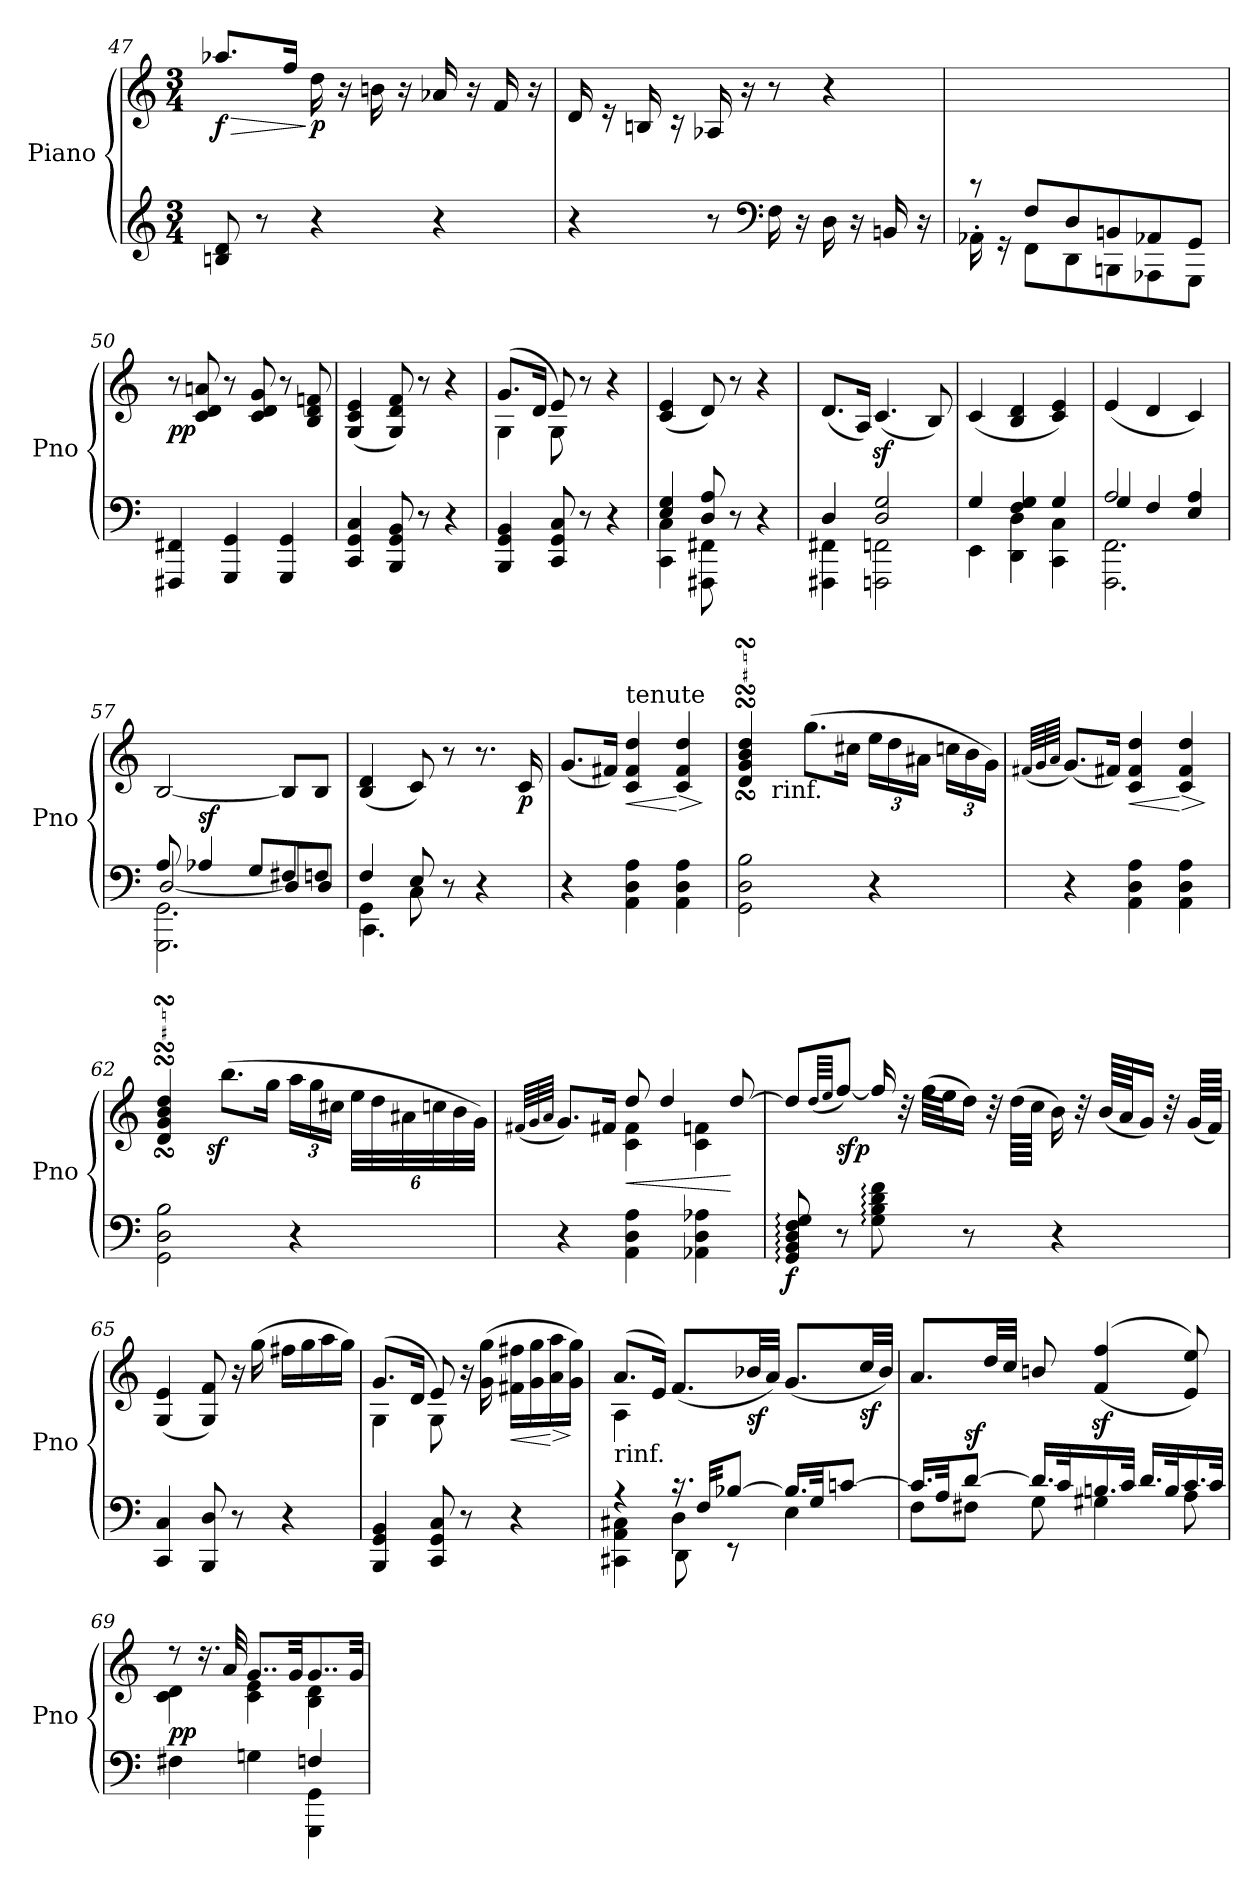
**kern	**kern	**dynam
*part1	*part1	*part1
*staff2	*staff1	*staff1/2
*I"Piano	*	*
*I'Pno	*	*
!!LO:LB:g=z
*clefG2	*clefG2	*
*k[]	*k[]	*
*M3/4	*M3/4	*
=47	=47	=47
!	!	!LO:HP:b
!	!	!LO:DY:n=1:b
8Bn/ 8d/	8.aa-X/L	> f
8r	.	.
.	16ff/Jk	.
!	!	!LO:DY:n=2:b
4r	16dd\	] p
.	16r	.
.	16bn\	.
.	16r	.
4r	16a-X/	.
.	16r	.
.	16f/	.
.	16r	.
=48	=48	=48
4r	16d/	.
.	16re	.
.	16Bn/	.
.	16rc	.
8r	16A-X/	.
.	16r	.
*clefF4	*	*
16F\	8r	.
16r	.	.
16D\	4r	.
16r	.	.
16BBn/	.	.
16r	.	.
=49	=49	=49
*^	*	*
8ryy	16AA-X'\	8rEE	.
.	16rGG	.	.
8F/L	8FF\L	2ryy	.
8D/	8DD\	.	.
8BBn/	8BBBn\	.	.
8AA-X/	8AAA-X\	.	.
8GG/J	8GGG\J	8ryy	.
=50	=50	=50	=50
!LO:TX:a:t=tenuto	!	!	!
!	!	!	!LO:DY:b
*v	*v	*	*
4FFF#X/ 4FF#X/	8r	pp
.	8c/ 8d/ 8an/	.
4GGG/ 4GG/	8r	.
.	8c/ 8d/ 8g/	.
4GGG/ 4GG/	8r	.
.	8B/ 8d/ 8fn/	.
!!LO:LB:g=z
=51	=51	=51
4CC/ 4GG/ 4C/	(<4G/ 4c/ 4e/	.
8BBB/ 8GG/ 8BB/	8G/ 8d/ 8f/)	.
8r	8r	.
4r	4r	.
=52	=52	=52
*	*^	*
4BBB/ 4GG/ 4BB/	(>8.g/L	4G\	.
.	16d/Jk	.	.
8CC/ 8GG/ 8C/	8e/)	8G\	.
8r	8r	4.ryy	.
4r	4r	.	.
*	*v	*v	*
=53	=53	=53
*^	*	*
4E/ 4G/	4CC\ 4C\	(>4c/ 4e/	.
8D/ 8A/	8FFF#X\ 8FF#X\	8d/)	.
4.ryy	8r	8r	.
.	4r	4r	.
=54	=54	=54	=54
4D/	4FFF#X\ 4FF#X\	(>8.d/L	.
.	.	16A/Jk)	.
2D/ 2G/	2FFFn\ 2FFn\	(>4.cz</	.
.	.	8B/)	.
=55	=55	=55	=55
4G/	4EE\	(>4c/	.
4F/ 4G/	4DD\ 4D\	4B/ 4d/	.
4G/	4CC\ 4C\	4c/ 4e/)	.
=56	=56	=56	=56
*	*^	*	*
2A/	4G/	2.FFF\ 2.FF\	(>4e/	.
.	4F/	.	4d/	.
4ryy	4E/ 4A/	.	4c/)	.
=57	=57	=57	=57	=57
*	*	*	*^	*
8A/	[2D/	2.GGG\ 2.GG\	[2B/	8ryy	.
!	!	!	!	!	!LO:DY:b
4A-X/	.	.	.	2ryy	sf
8G/L	.	.	.	.	.
8F#X/	8D/L]	.	8B/L]	.	.
8Fn/J	8D/J	.	8B/J	8ryy	.
*	*	*	*v	*v	*
!!LO:LB:g=z
=58	=58	=58	=58	=58
4F/	4GG\	4.CC\	(>4B/ 4d/	.
8E/	8C\	.	8c/)	.
4.ryy	8r	4.ryy	8r	.
.	4r	.	8.r	.
!	!	!	!	!LO:DY:b
.	.	.	16c/	p
*v	*v	*v	*	*
=59	=59	=59
4r	(<8.g/L	.
.	16f#X/Jk)	.
!	!LO:TX:a:t=tenute	!
!	!	!LO:HP:b
4AA\ 4D\ 4A\	4c/ 4f#/ 4dd/	<
!	!	!LO:HP:n=1:b
4AA\ 4D\ 4A\	4c/ 4f#/ 4dd/	[ >
.	.	]
=60	=60	=60
*	*^	*
2GG\ 2D\ 2B\	4d/sSSS 4g/sSSS 4b/sSSS 4dd/sSSS	8ryy	.
!	!	!LO:TX:b:t=rinf.	!
.	.	2ryy	.
.	(>8.gg\L	.	.
.	16cc#X\Jk	.	.
*	*Xbrackettup	*	*
4r	24ee\LL	.	.
.	24dd\	.	.
.	24a#X\JJ	.	.
.	24ccn\LL	8ryy	.
.	24b\	.	.
.	24g\JJ)	.	.
*	*v	*v	*
=61	=61	=61
.	(<64qf#X/LLLL	.
.	64qg/	.
.	64qa/JJJJ	.
4r	(<8.g/L)	.
.	16f#/Jk)	.
!	!	!LO:HP:b
4AA\ 4D\ 4A\	4c/ 4f#/ 4dd/	<
!	!	!LO:HP:n=1:b
4AA\ 4D\ 4A\	4c/ 4f#/ 4dd/	[ >
.	.	]
!!LO:LB:g=z
=62	=62	=62
*	*^	*
2GG\ 2D\ 2B\	4d/sSSS 4g/sSSS 4b/sSSS 4dd/sSSS	8..ryy	.
!	!	!	!LO:DY:b
.	.	2ryy	sf
.	(>8.bb\L	.	.
.	16gg\Jk	.	.
4r	24aa\LL	.	.
.	24gg\	.	.
.	24cc#X\JJ	.	.
.	48ee\LLL	.	.
.	48dd\	.	.
.	48a#X\	.	.
.	48ccn\	.	.
.	48b\	.	.
.	.	32ryy	.
.	48g\JJJ)	.	.
=63	=63	=63	=63
.	(<64qf#X/LLLL	.	.
.	64qg/	.	.
.	64qa/JJJJ	.	.
4r	8.g/L)	4ryy	.
.	16f#/Jk	.	.
!	!	!	!LO:HP:b
4AA\ 4D\ 4A\	8dd/	4c\ 4f#\	<
.	4dd/	.	.
4AA-X\ 4D\ 4A-X\	.	4c\ 4fn\	.
.	[8dd/	.	[
*	*v	*v	*
=64	=64	=64
!	!	!LO:DY:b=2
8GG/: 8BB/: 8D/: 8F/: 8G/:	8dd/L]	f
.	(<64qdd/LLLL	.
.	64qee/JJJJ	.
!	!	!LO:DY:b
8r	[8ff/J)	sfp
8G\: 8B\: 8d\: 8f\:	16ff/]	.
.	32r	.
.	(>64ff\LLLL	.
.	64ee\JJ	.
8r	16dd\JJ)	.
.	32r	.
.	(>64dd\LLLL	.
.	64cc\JJJJ	.
4r	16b\)	.
.	32r	.
.	(<64b/LLLL	.
.	64a/JJ	.
.	16g/JJ)	.
.	32r	.
.	(<64g/LLLL	.
.	64f/JJJJ)	.
!!LO:PB:g=z
=65	=65	=65
4CC/ 4C/	(<4G/ 4e/	.
8BBB/ 8D/	8G/ 8f/)	.
8r	16r	.
.	(>16gg\	.
4r	16ff#X\LL	.
.	16gg\	.
.	16aa\	.
.	16gg\JJ)	.
=66	=66	=66
*	*^	*
4BBB/ 4GG/ 4BB/	(>8.g/L	4G\	.
.	16d/Jk	.	.
8CC/ 8GG/ 8C/	8e/)	8G\	.
8r	16r	4.ryy	.
.	(<16g\ 16gg\	.	.
!	!	!	!LO:HP:b
4r	16f#X\ 16ff#X\LL	.	<
.	16g\ 16gg\	.	.
!	!	!	!LO:HP:n=1:b
.	16a\ 16aa\	.	[ >
.	16g\ 16gg\JJ)	.	]
=67	=67	=67	=67
*^	*	*	*
*	*^	*	*	*
*	*	*^	*	*	*
!	!	!	!	!LO:TX:b:t=rinf.	!	!
4rA	4CC#X\ 4AA\ 4C#X\	4ryy	4.ryy	(>8.a/L	4A\	.
.	.	.	.	16e/Jk)	.	.
16.rc	4D\	8DD\	.	(>8.f/L	2ryy	.
32F/KKL	.	.	.	.	.	.
[8B-X/J	.	4.ryy	8rEE	.	.	.
!	!	!	!	!	!	!LO:DY:b
.	.	.	.	32b-X/LL	.	sf
.	.	.	.	32a/JJJ)	.	.
16.B-/LL]	4E\	.	4ryy	(>8.g/L	.	.
32G/JK	.	.	.	.	.	.
[8cn/J	.	.	.	.	.	.
!	!	!	!	!	!	!LO:DY:b
.	.	.	.	32cc/LL	.	sf
.	.	.	.	32b-/JJJ)	.	.
*	*v	*v	*v	*	*	*
*	*	*v	*v	*
!!LO:LB:g=z
=68	=68	=68	=68
16.c/LL]	8F\L	8.a/L	.
32A/JK	.	.	.
!	!	!	!LO:DY:a=2
[8d/J	8F#X\J	.	sf
.	.	32dd/LL	.
.	.	32cc/JJJ	.
16.d/LL]	8G\	8bn/	.
32c/K	.	.	.
16.Bn/	4G#X\	(<(<4f/z< 4ff/z<	.
32c/JJk	.	.	.
16.d/LL	.	.	.
32B/K	.	.	.
16.c/	8A\	8e/ 8ee/))	.
32c/JJk	.	.	.
=69	=69	=69	=69
*	*	*^	*
!	!	!	!	!LO:DY:b
4F#X\	2ryy	8rdd	4c\ 4d\	pp
.	.	16.rdd	.	.
.	.	32a/	.	.
4Gn\	.	8..g/L	4c\ 4e\	.
.	.	32g/KK	.	.
4Fn/	4GGG\ 4GG\	8..g/	4B\ 4d\	.
.	.	32g/Jkk	.	.
*v	*v	*	*	*
*	*v	*v	*
=	=	=
*-	*-	*-
